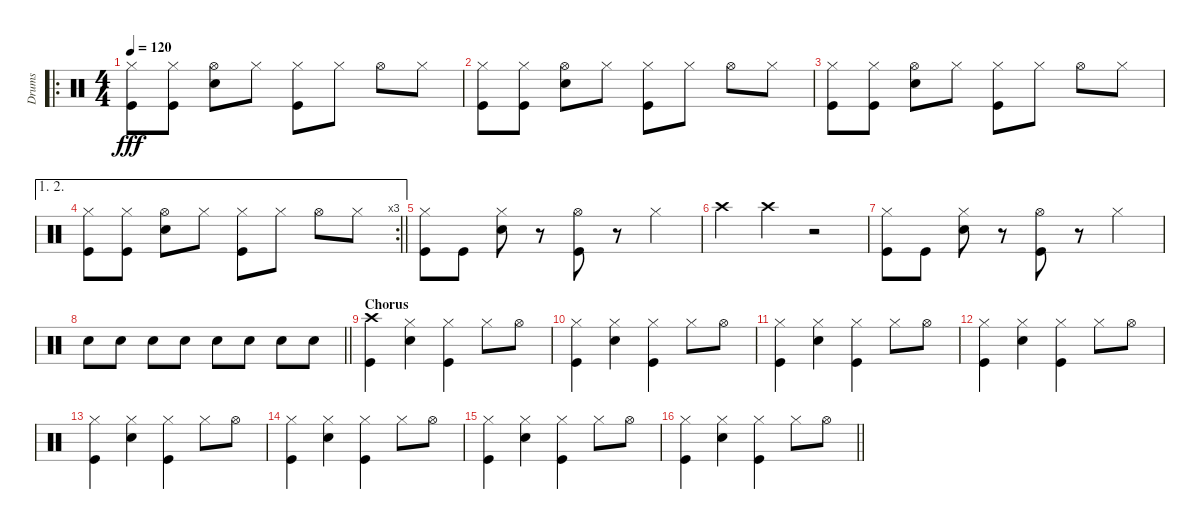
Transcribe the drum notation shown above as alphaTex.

\track ("Drums" "Drums") {instrument percussion}
\staff {score}
\articulation defaults
\ro
\ts (4 4)
\tempo 120
\clef neutral
\ks c
("Hi-Hat (closed)" "Kick (hit)").8{dy fff} ("Hi-Hat (closed)" "Kick (hit)").8 ("Hi-Hat (open)" "Snare (hit) 2").8 "Hi-Hat (closed)".8 ("Hi-Hat (closed)" "Kick (hit)").8 "Hi-Hat (closed)".8 "Hi-Hat (open)".8 "Hi-Hat (closed)".8 |
("Hi-Hat (closed)" "Kick (hit)").8 ("Hi-Hat (closed)" "Kick (hit)").8 ("Hi-Hat (open)" "Snare (hit) 2").8 "Hi-Hat (closed)".8 ("Hi-Hat (closed)" "Kick (hit)").8 "Hi-Hat (closed)".8 "Hi-Hat (open)".8 "Hi-Hat (closed)".8 |
("Hi-Hat (closed)" "Kick (hit)").8 ("Hi-Hat (closed)" "Kick (hit)").8 ("Hi-Hat (open)" "Snare (hit) 2").8 "Hi-Hat (closed)".8 ("Hi-Hat (closed)" "Kick (hit)").8 "Hi-Hat (closed)".8 "Hi-Hat (open)".8 "Hi-Hat (closed)".8 |
\ae (1 2)
\rc 3
\barLineRight lightlight
("Hi-Hat (closed)" "Kick (hit)").8 ("Hi-Hat (closed)" "Kick (hit)").8 ("Hi-Hat (open)" "Snare (hit) 2").8 "Hi-Hat (closed)".8 ("Hi-Hat (closed)" "Kick (hit)").8 "Hi-Hat (closed)".8 "Hi-Hat (open)".8 "Hi-Hat (closed)".8 |
("Hi-Hat (closed)" "Kick (hit)").8 "Kick (hit)".8 ("Hi-Hat (closed)" "Snare (hit) 2").8 r.8 ("Hi-Hat (open)" "Kick (hit)").8 r.8 "Hi-Hat (closed)".4 |
"Crash high (hit)".4 "Crash high (hit)".4 r.2 |
("Hi-Hat (closed)" "Kick (hit)").8 "Kick (hit)".8 ("Hi-Hat (closed)" "Snare (hit) 2").8 r.8 ("Hi-Hat (open)" "Kick (hit)").8 r.8 "Hi-Hat (closed)".4 |
\barLineRight lightlight "Snare (hit) 2".8 "Snare (hit) 2".8 "Snare (hit) 2".8 "Snare (hit) 2".8 "Snare (hit) 2".8 "Snare (hit) 2".8 "Snare (hit) 2".8 "Snare (hit) 2".8
|
\section ("" "Chorus")
("Crash high (hit)" "Kick (hit)").4 ("Hi-Hat (closed)" "Snare (hit) 2").4 ("Hi-Hat (closed)" "Kick (hit)").4 "Hi-Hat (closed)".8 "Hi-Hat (open)".8 |
("Hi-Hat (closed)" "Kick (hit)").4 ("Hi-Hat (closed)" "Snare (hit) 2").4 ("Hi-Hat (closed)" "Kick (hit)").4 "Hi-Hat (closed)".8 "Hi-Hat (open)".8 |
("Hi-Hat (closed)" "Kick (hit)").4 ("Hi-Hat (closed)" "Snare (hit) 2").4 ("Hi-Hat (closed)" "Kick (hit)").4 "Hi-Hat (closed)".8 "Hi-Hat (open)".8 |
("Hi-Hat (closed)" "Kick (hit)").4 ("Hi-Hat (closed)" "Snare (hit) 2").4 ("Hi-Hat (closed)" "Kick (hit)").4 "Hi-Hat (closed)".8 "Hi-Hat (open)".8 |
("Hi-Hat (closed)" "Kick (hit)").4 ("Hi-Hat (closed)" "Snare (hit) 2").4 ("Hi-Hat (closed)" "Kick (hit)").4 "Hi-Hat (closed)".8 "Hi-Hat (open)".8 |
("Hi-Hat (closed)" "Kick (hit)").4 ("Hi-Hat (closed)" "Snare (hit) 2").4 ("Hi-Hat (closed)" "Kick (hit)").4 "Hi-Hat (closed)".8 "Hi-Hat (open)".8 |
("Hi-Hat (closed)" "Kick (hit)").4 ("Hi-Hat (closed)" "Snare (hit) 2").4 ("Hi-Hat (closed)" "Kick (hit)").4 "Hi-Hat (closed)".8 "Hi-Hat (open)".8 |
\barLineRight lightlight
("Hi-Hat (closed)" "Kick (hit)").4 ("Hi-Hat (closed)" "Snare (hit) 2").4 ("Hi-Hat (closed)" "Kick (hit)").4 "Hi-Hat (closed)".8 "Hi-Hat (open)".8
